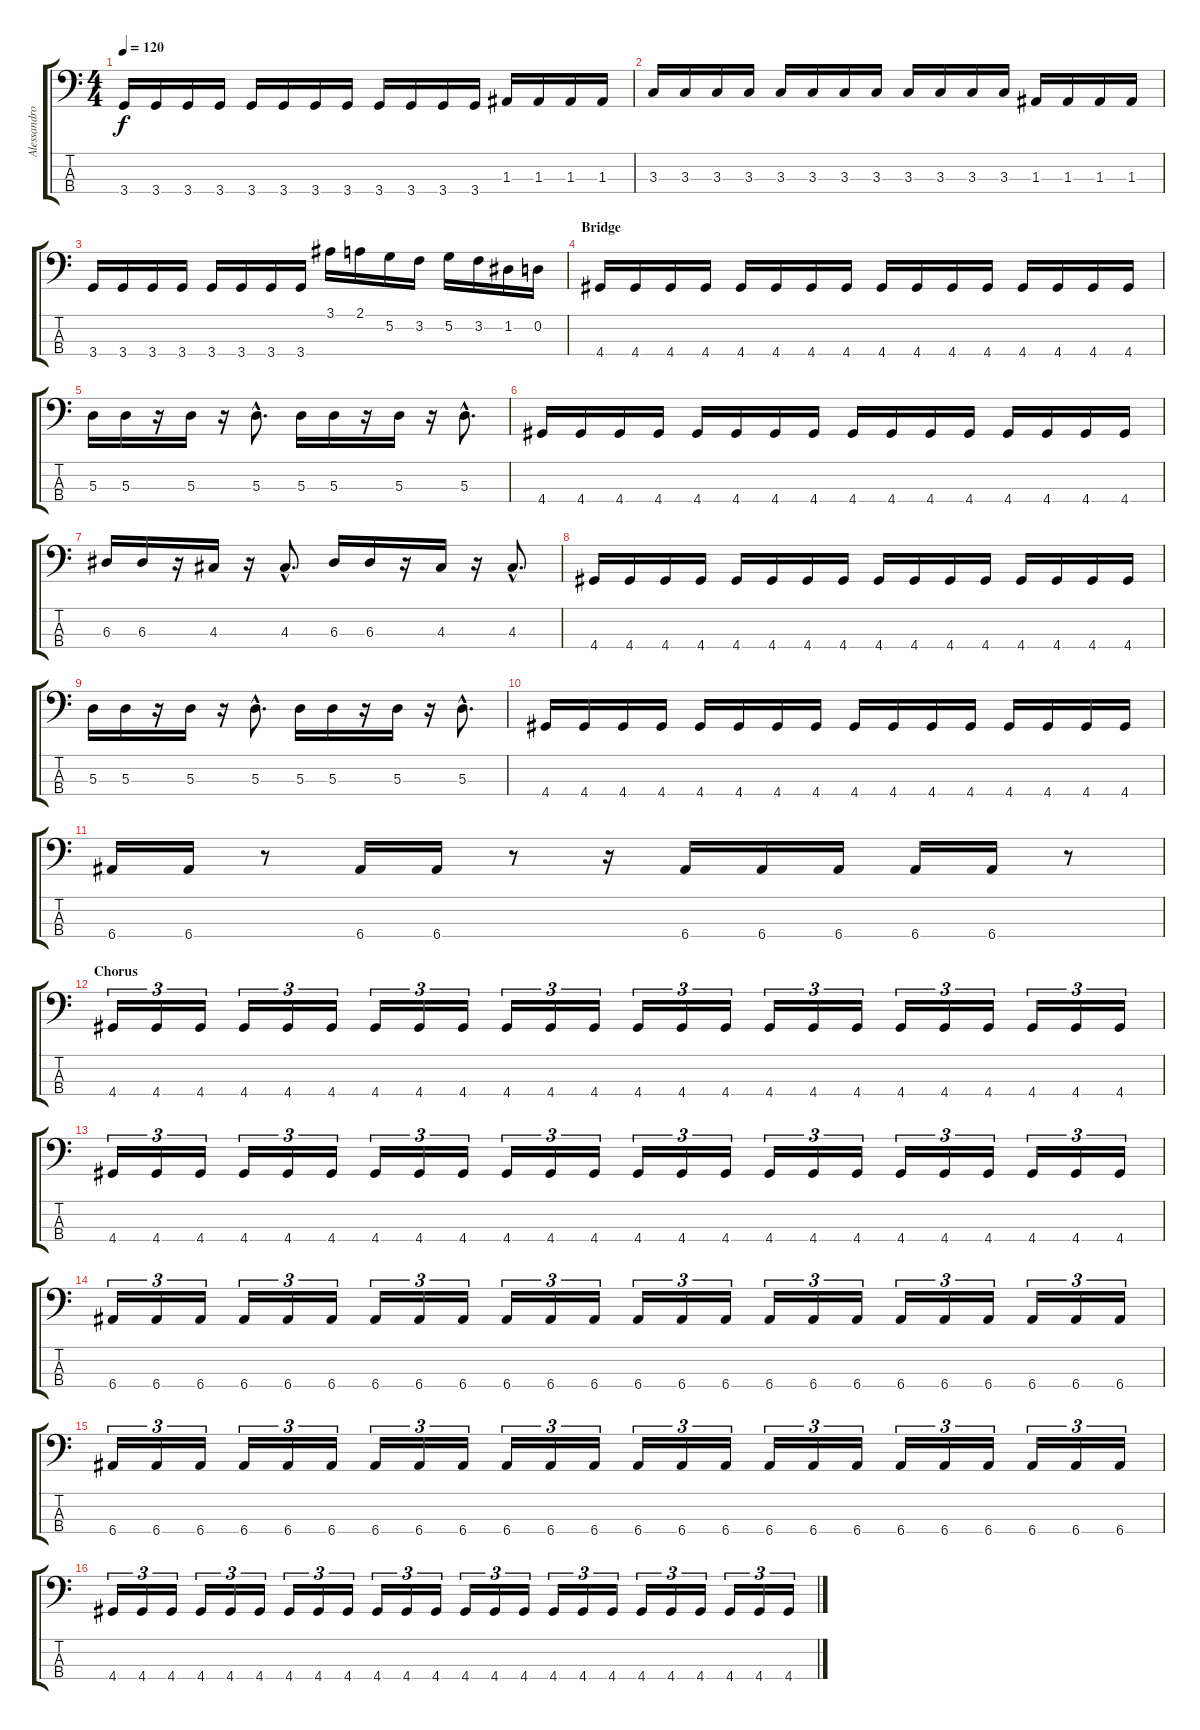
\track ("Alessandro Lotta - Bass" "Alessandro") {instrument electricbassfinger}
\staff {score tabs}
\tuning (G2 D2 A1 E1) {hide}
\ts (4 4)
\tempo 120
\clef f4
\ks c
3.4.16{dy f} 3.4.16 3.4.16 3.4.16 3.4.16 3.4.16 3.4.16 3.4.16 3.4.16 3.4.16 3.4.16 3.4.16 1.3.16 1.3.16 1.3.16 1.3.16 |
3.3.16 3.3.16 3.3.16 3.3.16 3.3.16 3.3.16 3.3.16 3.3.16 3.3.16 3.3.16 3.3.16 3.3.16 1.3.16 1.3.16 1.3.16 1.3.16 |
3.4.16 3.4.16 3.4.16 3.4.16 3.4.16 3.4.16 3.4.16 3.4.16 3.1.16 2.1.16 5.2.16 3.2.16 5.2.16 3.2.16 1.2.16 0.2.16 |
\section ("" "Bridge")
4.4.16 4.4.16 4.4.16 4.4.16 4.4.16 4.4.16 4.4.16 4.4.16 4.4.16 4.4.16 4.4.16 4.4.16 4.4.16 4.4.16 4.4.16 4.4.16 |
5.3.16 5.3.16 r.16 5.3.16 r.16 5.3{hac}.8{d} 5.3.16 5.3.16 r.16 5.3.16 r.16 5.3{hac}.8{d} |
4.4.16 4.4.16 4.4.16 4.4.16 4.4.16 4.4.16 4.4.16 4.4.16 4.4.16 4.4.16 4.4.16 4.4.16 4.4.16 4.4.16 4.4.16 4.4.16 |
6.3.16 6.3.16 r.16 4.3.16 r.16 4.3{hac}.8{d} 6.3.16 6.3.16 r.16 4.3.16 r.16 4.3{hac}.8{d} |
4.4.16 4.4.16 4.4.16 4.4.16 4.4.16 4.4.16 4.4.16 4.4.16 4.4.16 4.4.16 4.4.16 4.4.16 4.4.16 4.4.16 4.4.16 4.4.16 |
5.3.16 5.3.16 r.16 5.3.16 r.16 5.3{hac}.8{d} 5.3.16 5.3.16 r.16 5.3.16 r.16 5.3{hac}.8{d} |
4.4.16 4.4.16 4.4.16 4.4.16 4.4.16 4.4.16 4.4.16 4.4.16 4.4.16 4.4.16 4.4.16 4.4.16 4.4.16 4.4.16 4.4.16 4.4.16 |
6.4.16 6.4.16 r.8 6.4.16 6.4.16 r.8 r.16 6.4.16 6.4.16 6.4.16 6.4.16 6.4.16 r.8 |
\section ("" "Chorus")
4.4.16{tu (3 2)} 4.4.16{tu (3 2)} 4.4.16{tu (3 2)} 4.4.16{tu (3 2)} 4.4.16{tu (3 2)} 4.4.16{tu (3 2)} 4.4.16{tu (3 2)} 4.4.16{tu (3 2)} 4.4.16{tu (3 2)} 4.4.16{tu (3 2)} 4.4.16{tu (3 2)} 4.4.16{tu (3 2)} 4.4.16{tu (3 2)} 4.4.16{tu (3 2)} 4.4.16{tu (3 2)} 4.4.16{tu (3 2)} 4.4.16{tu (3 2)} 4.4.16{tu (3 2)} 4.4.16{tu (3 2)} 4.4.16{tu (3 2)} 4.4.16{tu (3 2)} 4.4.16{tu (3 2)} 4.4.16{tu (3 2)} 4.4.16{tu (3 2)} |
4.4.16{tu (3 2)} 4.4.16{tu (3 2)} 4.4.16{tu (3 2)} 4.4.16{tu (3 2)} 4.4.16{tu (3 2)} 4.4.16{tu (3 2)} 4.4.16{tu (3 2)} 4.4.16{tu (3 2)} 4.4.16{tu (3 2)} 4.4.16{tu (3 2)} 4.4.16{tu (3 2)} 4.4.16{tu (3 2)} 4.4.16{tu (3 2)} 4.4.16{tu (3 2)} 4.4.16{tu (3 2)} 4.4.16{tu (3 2)} 4.4.16{tu (3 2)} 4.4.16{tu (3 2)} 4.4.16{tu (3 2)} 4.4.16{tu (3 2)} 4.4.16{tu (3 2)} 4.4.16{tu (3 2)} 4.4.16{tu (3 2)} 4.4.16{tu (3 2)} |
6.4.16{tu (3 2)} 6.4.16{tu (3 2)} 6.4.16{tu (3 2)} 6.4.16{tu (3 2)} 6.4.16{tu (3 2)} 6.4.16{tu (3 2)} 6.4.16{tu (3 2)} 6.4.16{tu (3 2)} 6.4.16{tu (3 2)} 6.4.16{tu (3 2)} 6.4.16{tu (3 2)} 6.4.16{tu (3 2)} 6.4.16{tu (3 2)} 6.4.16{tu (3 2)} 6.4.16{tu (3 2)} 6.4.16{tu (3 2)} 6.4.16{tu (3 2)} 6.4.16{tu (3 2)} 6.4.16{tu (3 2)} 6.4.16{tu (3 2)} 6.4.16{tu (3 2)} 6.4.16{tu (3 2)} 6.4.16{tu (3 2)} 6.4.16{tu (3 2)} |
6.4.16{tu (3 2)} 6.4.16{tu (3 2)} 6.4.16{tu (3 2)} 6.4.16{tu (3 2)} 6.4.16{tu (3 2)} 6.4.16{tu (3 2)} 6.4.16{tu (3 2)} 6.4.16{tu (3 2)} 6.4.16{tu (3 2)} 6.4.16{tu (3 2)} 6.4.16{tu (3 2)} 6.4.16{tu (3 2)} 6.4.16{tu (3 2)} 6.4.16{tu (3 2)} 6.4.16{tu (3 2)} 6.4.16{tu (3 2)} 6.4.16{tu (3 2)} 6.4.16{tu (3 2)} 6.4.16{tu (3 2)} 6.4.16{tu (3 2)} 6.4.16{tu (3 2)} 6.4.16{tu (3 2)} 6.4.16{tu (3 2)} 6.4.16{tu (3 2)} |
4.4.16{tu (3 2)} 4.4.16{tu (3 2)} 4.4.16{tu (3 2)} 4.4.16{tu (3 2)} 4.4.16{tu (3 2)} 4.4.16{tu (3 2)} 4.4.16{tu (3 2)} 4.4.16{tu (3 2)} 4.4.16{tu (3 2)} 4.4.16{tu (3 2)} 4.4.16{tu (3 2)} 4.4.16{tu (3 2)} 4.4.16{tu (3 2)} 4.4.16{tu (3 2)} 4.4.16{tu (3 2)} 4.4.16{tu (3 2)} 4.4.16{tu (3 2)} 4.4.16{tu (3 2)} 4.4.16{tu (3 2)} 4.4.16{tu (3 2)} 4.4.16{tu (3 2)} 4.4.16{tu (3 2)} 4.4.16{tu (3 2)} 4.4.16{tu (3 2)}
